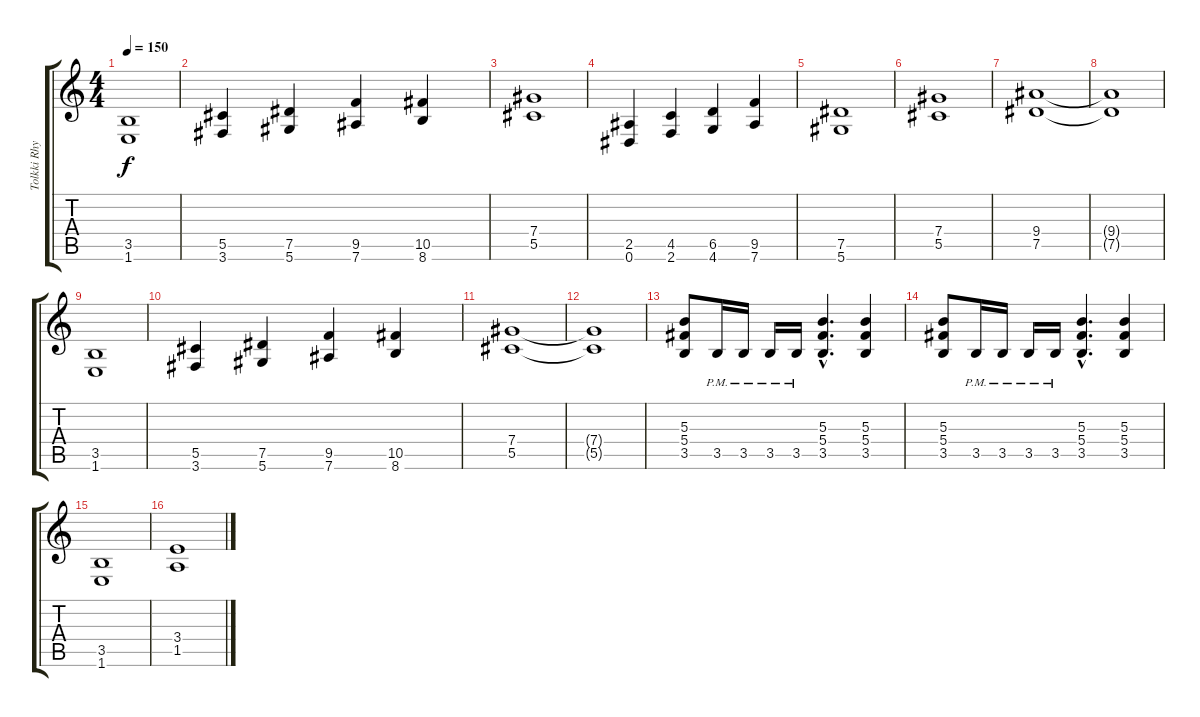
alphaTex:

\track ("Tolkki Rhythm" "Tolkki Rhy") {instrument distortionguitar}
\staff {score tabs}
\tuning (Eb4 Bb3 Gb3 Db3 Ab2 Eb2) {hide}
\ts (4 4)
\tempo 150
\clef g2
\ks c
(3.5 1.6).1{dy f} |
(5.5 3.6).4 (7.5 5.6).4 (9.5 7.6).4 (10.5 8.6).4 |
(7.4 5.5).1 |
(2.5 0.6).4 (4.5 2.6).4 (6.5 4.6).4 (9.5 7.6).4 |
(7.5 5.6).1 |
(7.4 5.5).1 |
(9.4 7.5).1 |
(9.4{t} 7.5{t}).1 |
(3.5 1.6).1 |
(5.5 3.6).4 (7.5 5.6).4 (9.5 7.6).4 (10.5 8.6).4 |
(7.4 5.5).1 |
(7.4{t} 5.5{t}).1 |
(5.3 5.4 3.5).8 3.5{pm}.16 3.5{pm}.16 3.5{pm}.16 3.5{pm}.16 (5.3{hac} 5.4{hac} 3.5{hac}).4{d} (5.3 5.4 3.5).4 |
(5.3 5.4 3.5).8 3.5{pm}.16 3.5{pm}.16 3.5{pm}.16 3.5{pm}.16 (5.3{hac} 5.4{hac} 3.5{hac}).4{d} (5.3 5.4 3.5).4 |
(3.5 1.6).1 |
(3.4 1.5).1
